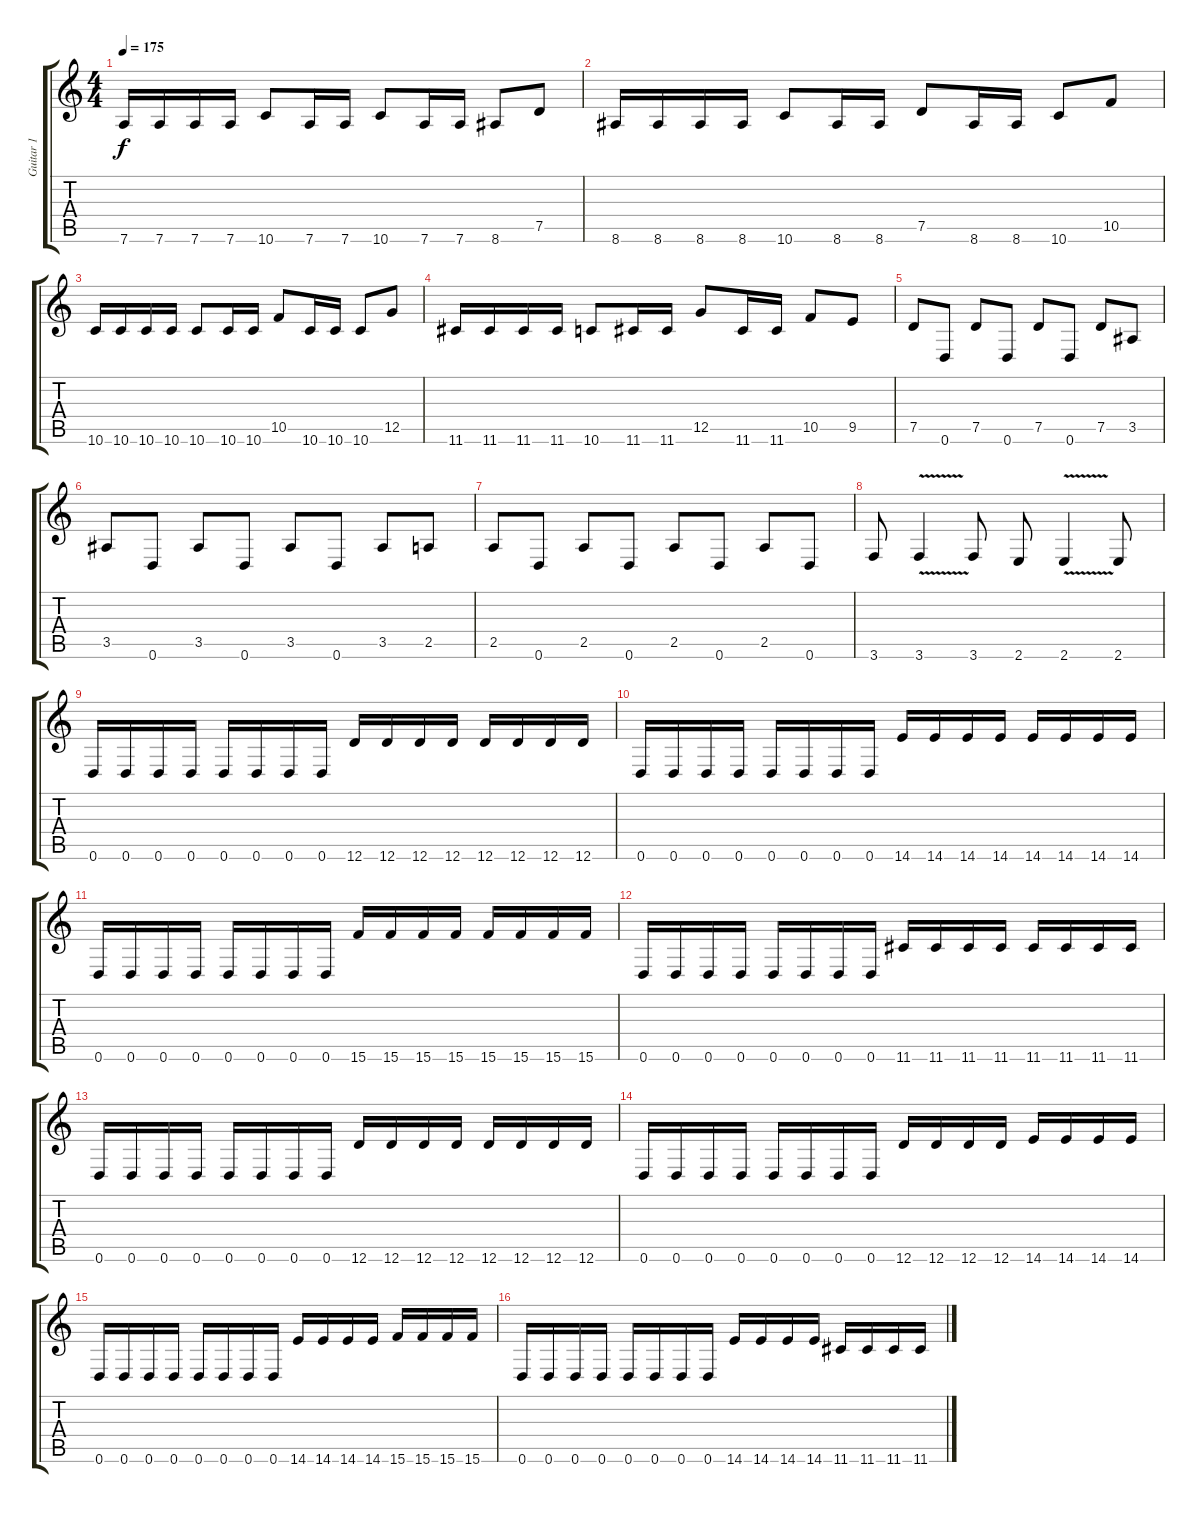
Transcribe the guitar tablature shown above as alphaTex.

\track ("Guitar 1" "Guitar 1") {instrument distortionguitar}
\staff {score tabs}
\tuning (D4 A3 F3 C3 G2 D2) {hide}
\ts (4 4)
\tempo 175
\clef g2
\ks c
7.6.16{dy f} 7.6.16 7.6.16 7.6.16 10.6.8 7.6.16 7.6.16 10.6.8 7.6.16 7.6.16 8.6.8 7.5.8 |
8.6.16 8.6.16 8.6.16 8.6.16 10.6.8 8.6.16 8.6.16 7.5.8 8.6.16 8.6.16 10.6.8 10.5.8 |
10.6.16 10.6.16 10.6.16 10.6.16 10.6.8 10.6.16 10.6.16 10.5.8 10.6.16 10.6.16 10.6.8 12.5.8 |
11.6.16 11.6.16 11.6.16 11.6.16 10.6.8 11.6.16 11.6.16 12.5.8 11.6.16 11.6.16 10.5.8 9.5.8 |
7.5.8 0.6.8 7.5.8 0.6.8 7.5.8 0.6.8 7.5.8 3.5.8 |
3.5.8 0.6.8 3.5.8 0.6.8 3.5.8 0.6.8 3.5.8 2.5.8 |
2.5.8 0.6.8 2.5.8 0.6.8 2.5.8 0.6.8 2.5.8 0.6.8 |
3.6.8 3.6{v}.4 3.6.8 2.6.8 2.6{v}.4 2.6.8 |
0.6.16 0.6.16 0.6.16 0.6.16 0.6.16 0.6.16 0.6.16 0.6.16 12.6.16 12.6.16 12.6.16 12.6.16 12.6.16 12.6.16 12.6.16 12.6.16 |
0.6.16 0.6.16 0.6.16 0.6.16 0.6.16 0.6.16 0.6.16 0.6.16 14.6.16 14.6.16 14.6.16 14.6.16 14.6.16 14.6.16 14.6.16 14.6.16 |
0.6.16 0.6.16 0.6.16 0.6.16 0.6.16 0.6.16 0.6.16 0.6.16 15.6.16 15.6.16 15.6.16 15.6.16 15.6.16 15.6.16 15.6.16 15.6.16 |
0.6.16 0.6.16 0.6.16 0.6.16 0.6.16 0.6.16 0.6.16 0.6.16 11.6.16 11.6.16 11.6.16 11.6.16 11.6.16 11.6.16 11.6.16 11.6.16 |
0.6.16 0.6.16 0.6.16 0.6.16 0.6.16 0.6.16 0.6.16 0.6.16 12.6.16 12.6.16 12.6.16 12.6.16 12.6.16 12.6.16 12.6.16 12.6.16 |
0.6.16 0.6.16 0.6.16 0.6.16 0.6.16 0.6.16 0.6.16 0.6.16 12.6.16 12.6.16 12.6.16 12.6.16 14.6.16 14.6.16 14.6.16 14.6.16 |
0.6.16 0.6.16 0.6.16 0.6.16 0.6.16 0.6.16 0.6.16 0.6.16 14.6.16 14.6.16 14.6.16 14.6.16 15.6.16 15.6.16 15.6.16 15.6.16 |
0.6.16 0.6.16 0.6.16 0.6.16 0.6.16 0.6.16 0.6.16 0.6.16 14.6.16 14.6.16 14.6.16 14.6.16 11.6.16 11.6.16 11.6.16 11.6.16
